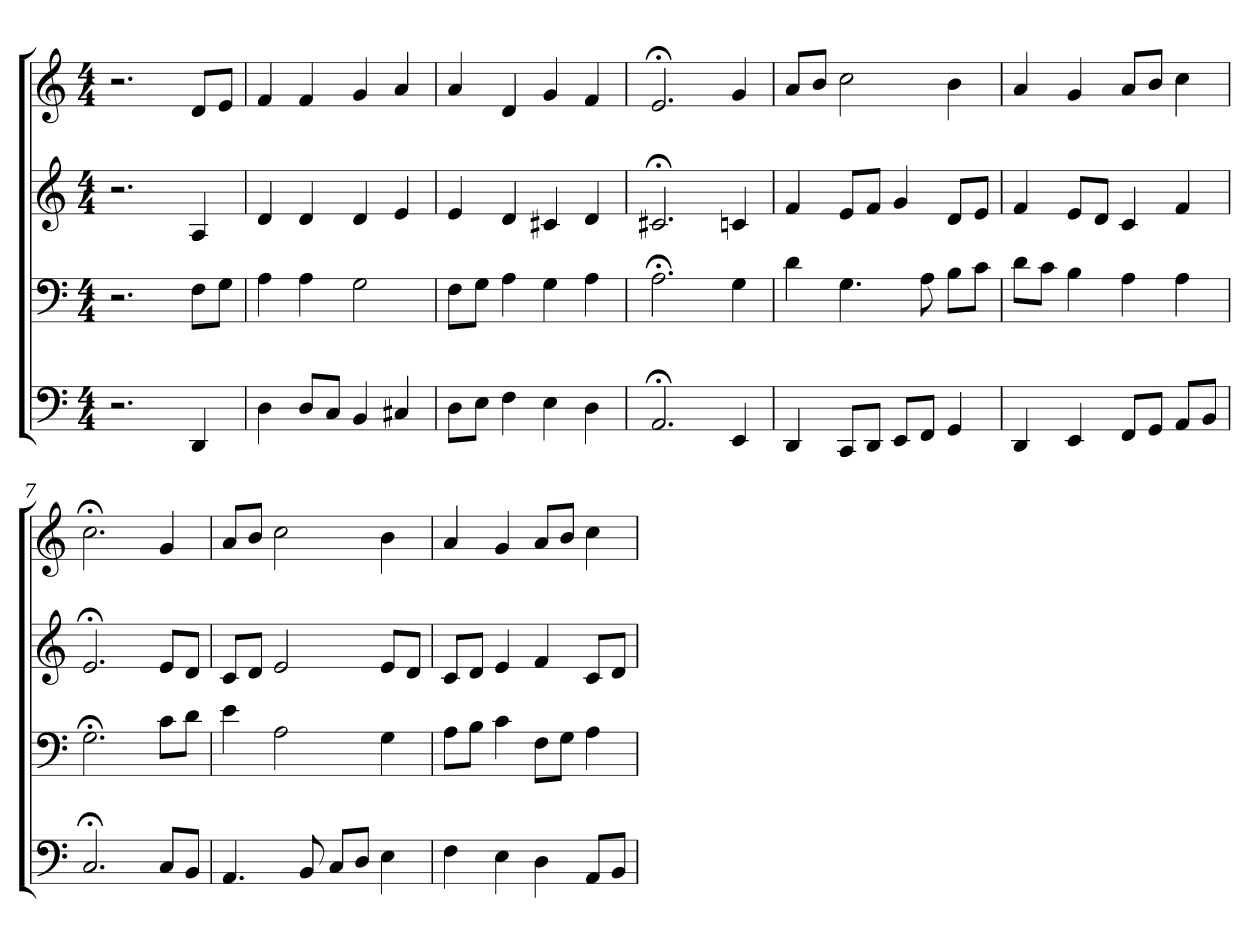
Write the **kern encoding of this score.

**kern	**kern	**kern	**kern
*part4	*part3	*part2	*part1
*staff4	*staff3	*staff2	*staff1
*clefF4	*clefF4	*clefG2	*clefG2
*k[]	*k[]	*k[]	*k[]
*C:	*C:	*C:	*a:
*M4/4	*M4/4	*M4/4	*M4/4
=1	=1	=1	=1
2.r	2.r	2.r	2.r
4DD	8F\L	4A	8d/L
.	8G\J	.	8e/J
=2	=2	=2	=2
4D	4A	4d	4f
8D/L	4A	4d	4f
8C/J	.	.	.
4BB	2G	4d	4g
4C#X	.	4e	4a
=3	=3	=3	=3
8D\L	8F\L	4e	4a
8E\J	8G\J	.	.
4F	4A	4d	4d
4E	4G	4c#X	4g
4D	4A	4d	4f
=4	=4	=4	=4
2.AA;<	2.A;<	2.c#X;<	2.e;<
4EE	4G	4cn	4g
=5	=5	=5	=5
4DD	4d	4f	8a/L
.	.	.	8b/J
8CC/L	4.G	8e/L	2cc
8DD/J	.	8f/J	.
8EE/L	.	4g	.
8FF/J	8A	.	.
4GG	8B\L	8d/L	4b
.	8c\J	8e/J	.
=6	=6	=6	=6
4DD	8d\L	4f	4a
.	8c\J	.	.
4EE	4B	8e/L	4g
.	.	8d/J	.
8FF/L	4A	4c	8a/L
8GG/J	.	.	8b/J
8AA/L	4A	4f	4cc
8BB/J	.	.	.
=7	=7	=7	=7
2.C;<	2.G;<	2.e;<	2.cc;<
8C/L	8c\L	8e/L	4g
8BB/J	8d\J	8d/J	.
=8	=8	=8	=8
4.AA	4e	8c/L	8a/L
.	.	8d/J	8b/J
.	2A	2e	2cc
8BB	.	.	.
8C/L	.	.	.
8D/J	.	.	.
4E	4G	8e/L	4b
.	.	8d/J	.
=9	=9	=9	=9
4F	8A\L	8c/L	4a
.	8B\J	8d/J	.
4E	4c	4e	4g
4D	8F\L	4f	8a/L
.	8G\J	.	8b/J
8AA/L	4A	8c/L	4cc
8BB/J	.	8d/J	.
=	=	=	=
*-	*-	*-	*-
